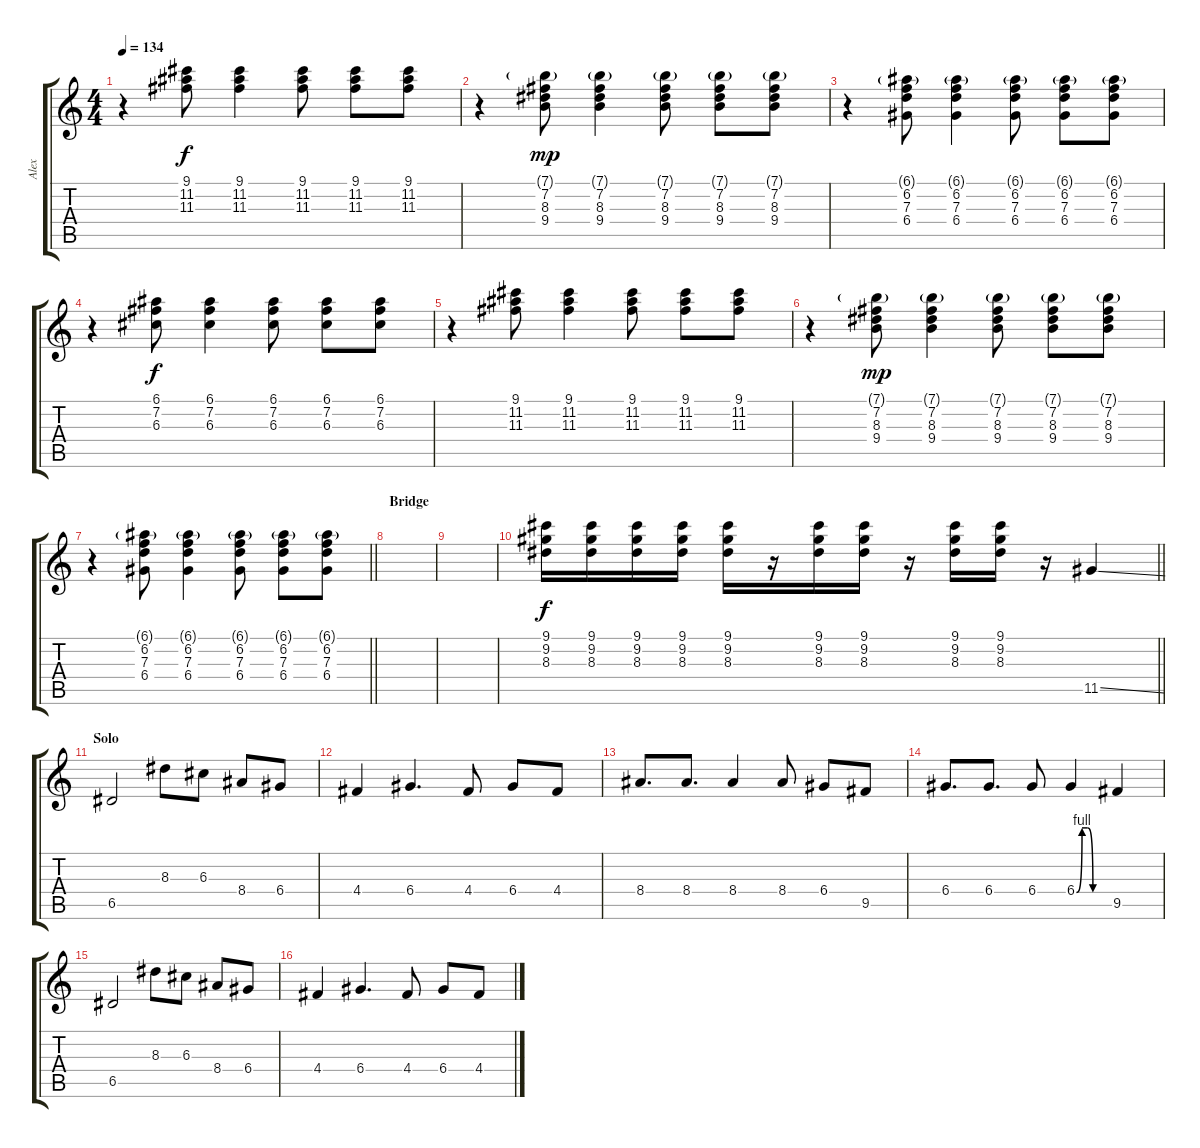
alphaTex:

\track ("Alex" "Alex") {instrument overdrivenguitar}
\staff {score tabs}
\tuning (E4 B3 G3 D3 A2 E2) {hide}
\ts (4 4)
\tempo 134
\clef g2
\ks c
r.4{dy f} (9.1 11.2 11.3).8 (9.1 11.2 11.3).4 (9.1 11.2 11.3).8 (9.1 11.2 11.3).8 (9.1 11.2 11.3).8 |
r.4 (7.1{g} 7.2 8.3 9.4).8{dy mp} (7.1{g} 7.2 8.3 9.4).4 (7.1{g} 7.2 8.3 9.4).8 (7.1{g} 7.2 8.3 9.4).8 (7.1{g} 7.2 8.3 9.4).8 |
r.4 (6.1{g} 6.2 7.3 6.4).8 (6.1{g} 6.2 7.3 6.4).4 (6.1{g} 6.2 7.3 6.4).8 (6.1{g} 6.2 7.3 6.4).8 (6.1{g} 6.2 7.3 6.4).8 |
r.4 (6.1 7.2 6.3).8{dy f volume 7 instrument electricguitarclean} (6.1 7.2 6.3).4 (6.1 7.2 6.3).8 (6.1 7.2 6.3).8 (6.1 7.2 6.3).8 |
r.4 (9.1 11.2 11.3).8 (9.1 11.2 11.3).4 (9.1 11.2 11.3).8 (9.1 11.2 11.3).8 (9.1 11.2 11.3).8 |
r.4 (7.1{g} 7.2 8.3 9.4).8{dy mp} (7.1{g} 7.2 8.3 9.4).4 (7.1{g} 7.2 8.3 9.4).8 (7.1{g} 7.2 8.3 9.4).8 (7.1{g} 7.2 8.3 9.4).8 |
\barLineRight lightlight
r.4 (6.1{g} 6.2 7.3 6.4).8 (6.1{g} 6.2 7.3 6.4).4 (6.1{g} 6.2 7.3 6.4).8 (6.1{g} 6.2 7.3 6.4).8 (6.1{g} 6.2 7.3 6.4).8 |
\section ("" "Bridge")
|
|
\barLineRight lightlight
(9.1 9.2 8.3).16{dy f volume 16} (9.1 9.2 8.3).16 (9.1 9.2 8.3).16 (9.1 9.2 8.3).16 (9.1 9.2 8.3).16 r.16 (9.1 9.2 8.3).16 (9.1 9.2 8.3).16 r.16 (9.1 9.2 8.3).16 (9.1 9.2 8.3).16 r.16 11.5{ss}.4{volume 16 instrument overdrivenguitar} |
\section ("" "Solo")
6.5.2{volume 14 instrument overdrivenguitar} 8.3.8 6.3.8 8.4.8 6.4.8 |
4.4.4 6.4.4{d} 4.4.8 6.4.8 4.4.8 |
8.4.8{d} 8.4.8{d} 8.4.4 8.4.8 6.4.8 9.5.8 |
6.4.8{d} 6.4.8{d} 6.4.8 6.4{be (custom 0 0 10 4 20 4 30 0 60 0)}.4 9.5.4 |
6.5.2{volume 14 instrument overdrivenguitar} 8.3.8 6.3.8 8.4.8 6.4.8 |
4.4.4 6.4.4{d} 4.4.8 6.4.8 4.4.8
